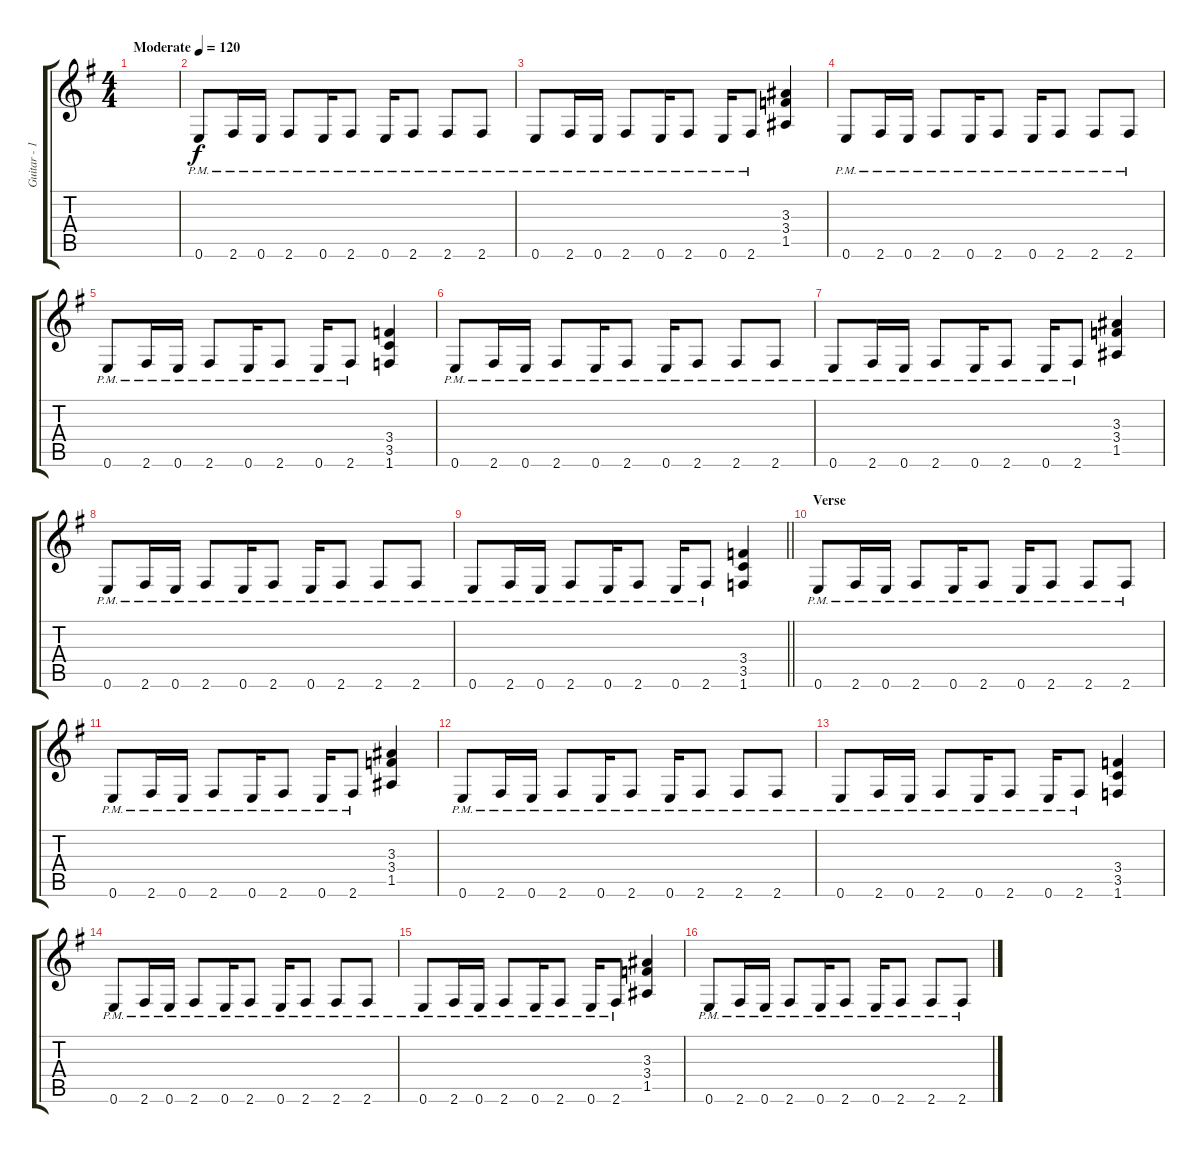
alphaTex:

\track ("Guitar - 1" "Guitar - 1") {instrument overdrivenguitar}
\staff {score tabs}
\tuning (E4 B3 G3 D3 A2 E2) {hide}
\ts (4 4)
\tempo (120 "Moderate")
\clef g2
\ks g
|
0.6{pm}.8 2.6{pm}.16 0.6{pm}.16 2.6{pm}.8 0.6{pm}.16 2.6{pm}.8 0.6{pm}.16 2.6{pm}.8 2.6{pm}.8 2.6{pm}.8 |
0.6{pm}.8 2.6{pm}.16 0.6{pm}.16 2.6{pm}.8 0.6{pm}.16 2.6{pm}.8 0.6{pm}.16 2.6{pm}.8 (3.3 3.4 1.5).4 |
0.6{pm}.8 2.6{pm}.16 0.6{pm}.16 2.6{pm}.8 0.6{pm}.16 2.6{pm}.8 0.6{pm}.16 2.6{pm}.8 2.6{pm}.8 2.6{pm}.8 |
0.6{pm}.8 2.6{pm}.16 0.6{pm}.16 2.6{pm}.8 0.6{pm}.16 2.6{pm}.8 0.6{pm}.16 2.6{pm}.8 (3.4 3.5 1.6).4 |
0.6{pm}.8 2.6{pm}.16 0.6{pm}.16 2.6{pm}.8 0.6{pm}.16 2.6{pm}.8 0.6{pm}.16 2.6{pm}.8 2.6{pm}.8 2.6{pm}.8 |
0.6{pm}.8 2.6{pm}.16 0.6{pm}.16 2.6{pm}.8 0.6{pm}.16 2.6{pm}.8 0.6{pm}.16 2.6{pm}.8 (3.3 3.4 1.5).4 |
0.6{pm}.8 2.6{pm}.16 0.6{pm}.16 2.6{pm}.8 0.6{pm}.16 2.6{pm}.8 0.6{pm}.16 2.6{pm}.8 2.6{pm}.8 2.6{pm}.8 |
\barLineRight lightlight
0.6{pm}.8 2.6{pm}.16 0.6{pm}.16 2.6{pm}.8 0.6{pm}.16 2.6{pm}.8 0.6{pm}.16 2.6{pm}.8 (3.4 3.5 1.6).4 |
\section ("" "Verse")
0.6{pm}.8 2.6{pm}.16 0.6{pm}.16 2.6{pm}.8 0.6{pm}.16 2.6{pm}.8 0.6{pm}.16 2.6{pm}.8 2.6{pm}.8 2.6{pm}.8 |
0.6{pm}.8 2.6{pm}.16 0.6{pm}.16 2.6{pm}.8 0.6{pm}.16 2.6{pm}.8 0.6{pm}.16 2.6{pm}.8 (3.3 3.4 1.5).4 |
0.6{pm}.8 2.6{pm}.16 0.6{pm}.16 2.6{pm}.8 0.6{pm}.16 2.6{pm}.8 0.6{pm}.16 2.6{pm}.8 2.6{pm}.8 2.6{pm}.8 |
0.6{pm}.8 2.6{pm}.16 0.6{pm}.16 2.6{pm}.8 0.6{pm}.16 2.6{pm}.8 0.6{pm}.16 2.6{pm}.8 (3.4 3.5 1.6).4 |
0.6{pm}.8 2.6{pm}.16 0.6{pm}.16 2.6{pm}.8 0.6{pm}.16 2.6{pm}.8 0.6{pm}.16 2.6{pm}.8 2.6{pm}.8 2.6{pm}.8 |
0.6{pm}.8 2.6{pm}.16 0.6{pm}.16 2.6{pm}.8 0.6{pm}.16 2.6{pm}.8 0.6{pm}.16 2.6{pm}.8 (3.3 3.4 1.5).4 |
0.6{pm}.8 2.6{pm}.16 0.6{pm}.16 2.6{pm}.8 0.6{pm}.16 2.6{pm}.8 0.6{pm}.16 2.6{pm}.8 2.6{pm}.8 2.6{pm}.8
